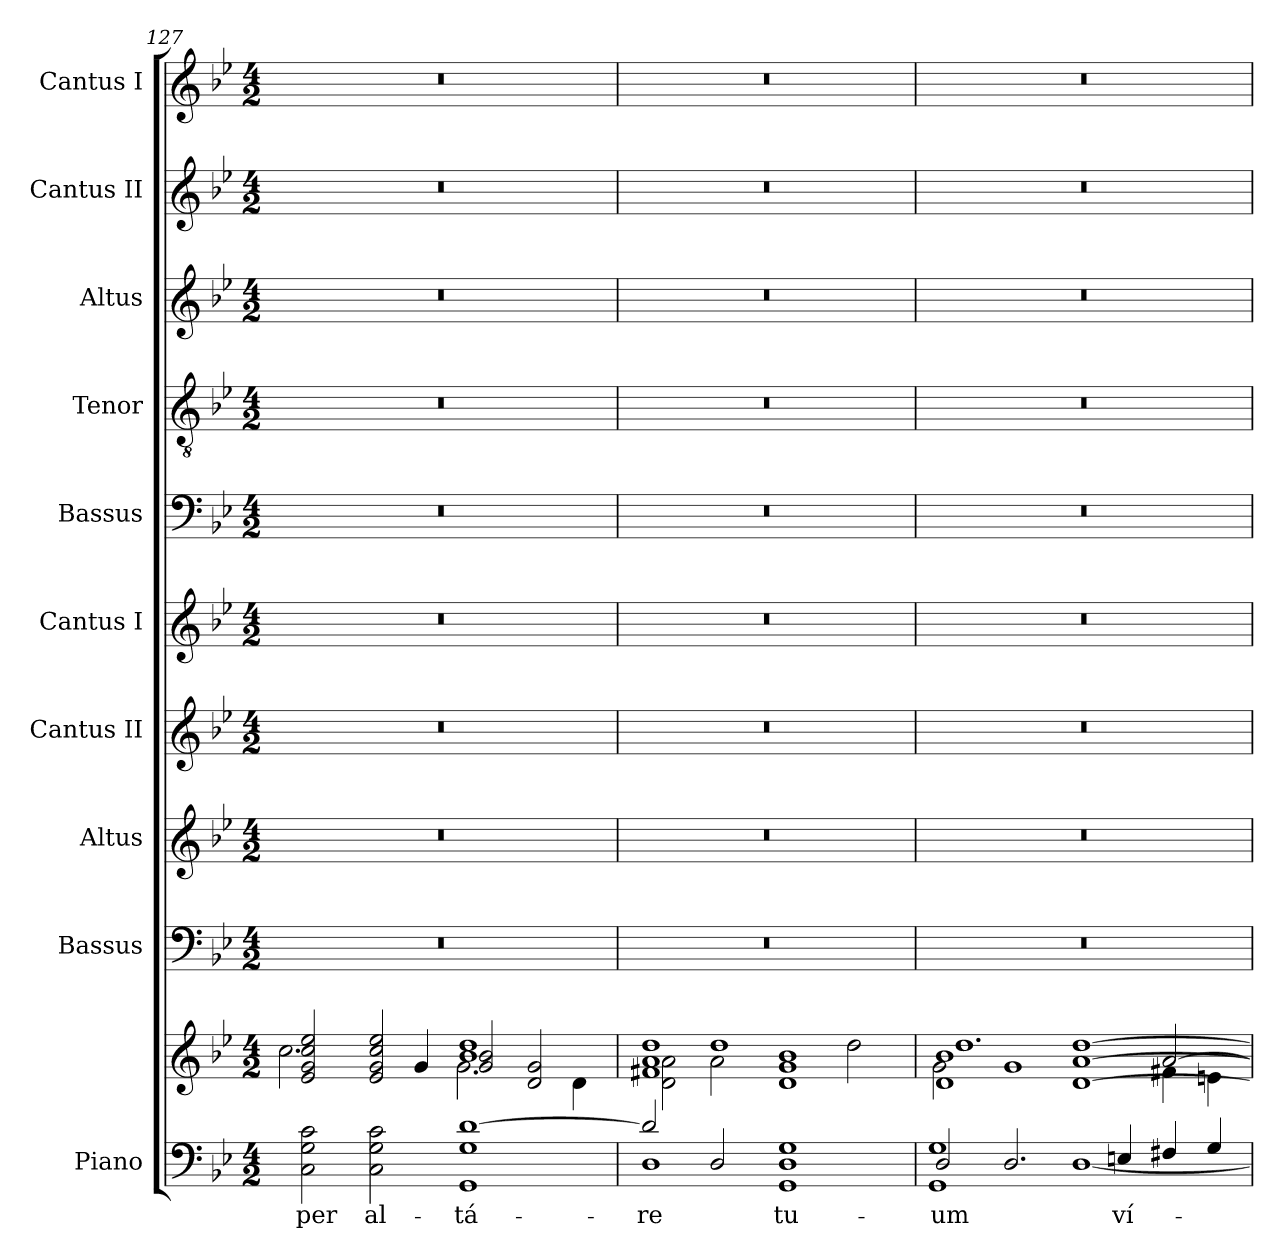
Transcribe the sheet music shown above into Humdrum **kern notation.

**kern	**text	**kern	**kern	**kern	**kern	**kern	**kern	**kern	**kern	**kern	**kern
*part10	*part10	*part10	*part9	*part8	*part7	*part6	*part5	*part4	*part3	*part2	*part1
*staff11	*staff11	*staff10	*staff9	*staff8	*staff7	*staff6	*staff5	*staff4	*staff3	*staff2	*staff1
*I"Piano	*	*	*I"Bassus	*I"Altus	*I"Cantus II	*I"Cantus I	*I"Bassus	*I"Tenor	*I"Altus	*I"Cantus II	*I"Cantus I
*I'Pno	*	*	*I'B.	*I'A.	*I'C.2	*I'C.1	*I'B.	*I'T.	*I'A.	*I'C.2	*I'C.1
*clefF4	*	*clefG2	*clefF4	*clefG2	*clefG2	*clefG2	*clefF4	*clefGv2	*clefG2	*clefG2	*clefG2
*	*	*	*	*	*	*	*	*ITrd7c12	*	*	*
*k[b-e-]	*	*k[b-e-]	*k[b-e-]	*k[b-e-]	*k[b-e-]	*k[b-e-]	*k[b-e-]	*k[b-e-]	*k[b-e-]	*k[b-e-]	*k[b-e-]
*B-:	*	*B-:	*B-:	*B-:	*B-:	*B-:	*B-:	*B-:	*B-:	*B-:	*B-:
*M4/2	*	*M4/2	*M4/2	*M4/2	*M4/2	*M4/2	*M4/2	*M4/2	*M4/2	*M4/2	*M4/2
=127	=127	=127	=127	=127	=127	=127	=127	=127	=127	=127	=127
!	!LO:LY:b:color=#000000	!	!LO:N:vis=1	!LO:N:vis=1	!LO:N:vis=1	!LO:N:vis=1	!LO:N:vis=1	!LO:N:vis=1	!LO:N:vis=1	!LO:N:vis=1	!LO:N:vis=1
*^	*	*^	*	*	*	*	*	*	*	*	*
*	*	*	*	*^	*	*	*	*	*	*	*	*	*
2Ci\ 2Gi 2ci	1ryy	-per	2e-i/ 2gi 2cci 2ee-i	2.cci\	1ryy	0r	0r	0r	0r	0r	0r	0r	0r	0r
!	!	!LO:LY:b:color=#000000	!	!	!	!	!	!	!	!	!	!	!	!
2Ci\ 2Gi 2ci	.	al-	2e-i/ 2gi 2cci 2ee-i	.	.	.	.	.	.	.	.	.	.	.
.	.	.	.	4gi/	.	.	.	.	.	.	.	.	.	.
!	!	!LO:LY:b:color=#000000	!	!	!	!	!	!	!	!	!	!	!	!
[1di	1GGi 1Gi	-tá-	1b-i 1ddi	2gi/ 2b-i	2.gi\	.	.	.	.	.	.	.	.	.
.	.	.	.	2di/ 2gi	.	.	.	.	.	.	.	.	.	.
.	.	.	.	.	4di\	.	.	.	.	.	.	.	.	.
=128	=128	=128	=128	=128	=128	=128	=128	=128	=128	=128	=128	=128	=128	=128
!	!	!LO:LY:b:color=#000000	!	!	!	!LO:N:vis=1	!LO:N:vis=1	!LO:N:vis=1	!LO:N:vis=1	!LO:N:vis=1	!LO:N:vis=1	!LO:N:vis=1	!LO:N:vis=1	!LO:N:vis=1
2di/]	1Di	-re	1f#Xi 1ai 1ddi	2di\ 2ai	2ryy	0r	0r	0r	0r	0r	0r	0r	0r	0r
2Di/	.	.	.	1ddi	2ai\	.	.	.	.	.	.	.	.	.
!	!	!LO:LY:b:color=#000000	!	!	!	!	!	!	!	!	!	!	!	!
1GGi 1Di 1Gi	1ryy	tu-	1di 1gi 1b-i	.	1ryy	.	.	.	.	.	.	.	.	.
.	.	.	.	2ddi\	.	.	.	.	.	.	.	.	.	.
=129	=129	=129	=129	=129	=129	=129	=129	=129	=129	=129	=129	=129	=129	=129
!	!	!LO:LY:b:color=#000000	!	!	!	!LO:N:vis=1	!LO:N:vis=1	!LO:N:vis=1	!LO:N:vis=1	!LO:N:vis=1	!LO:N:vis=1	!LO:N:vis=1	!LO:N:vis=1	!LO:N:vis=1
2Di/	1GGi 1Gi	-um	1di 1b-i	2gi\	1.ddi	0r	0r	0r	0r	0r	0r	0r	0r	0r
2.Di/	.	.	.	1gi	.	.	.	.	.	.	.	.	.	.
.	[1Di	.	[1di [1ai [1ddi	.	.	.	.	.	.	.	.	.	.	.
!	!	!LO:LY:b:color=#000000	!	!	!	!	!	!	!	!	!	!	!	!
4Eni/	.	ví-	.	.	.	.	.	.	.	.	.	.	.	.
4F#Xi/	.	.	.	4f#Xi\	[2ai/	.	.	.	.	.	.	.	.	.
4Gi/	.	.	.	4eni\	.	.	.	.	.	.	.	.	.	.
*v	*v	*	*	*	*	*	*	*	*	*	*	*	*	*
*	*	*v	*v	*v	*	*	*	*	*	*	*	*	*
=	=	=	=	=	=	=	=	=	=	=	=
*-	*-	*-	*-	*-	*-	*-	*-	*-	*-	*-	*-
